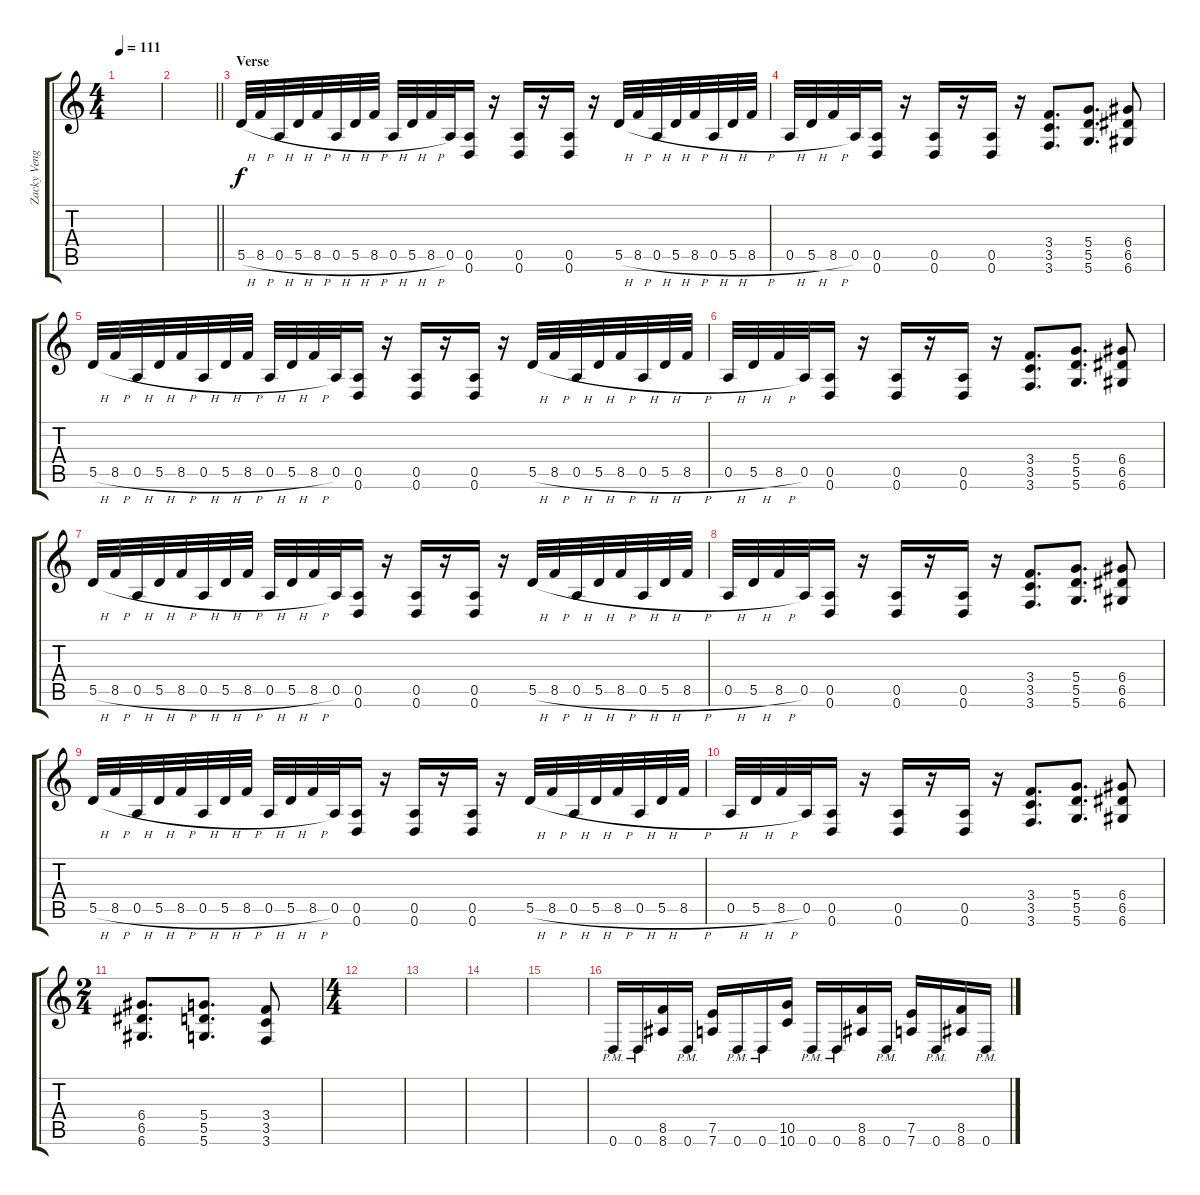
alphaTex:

\track ("Zacky Vengeance" "Zacky Veng") {instrument distortionguitar}
\staff {score tabs}
\tuning (E4 B3 G3 D3 A2 D2) {hide}
\ts (4 4)
\tempo 111
\clef g2
\ks c
|
\barLineRight lightlight
|
\section ("" "Verse")
5.5{h}.32 8.5{h}.32 0.5{h}.32 5.5{h}.32 8.5{h}.32 0.5{h}.32 5.5{h}.32 8.5{h}.32 0.5{h}.32 5.5{h}.32 8.5{h}.32 0.5.32 (0.5 0.6).16 r.16 (0.5 0.6).16 r.16 (0.5 0.6).16 r.16 5.5{h}.32 8.5{h}.32 0.5{h}.32 5.5{h}.32 8.5{h}.32 0.5{h}.32 5.5{h}.32 8.5{h}.32 |
0.5{h}.32 5.5{h}.32 8.5{h}.32 0.5.32 (0.5 0.6).16 r.16 (0.5 0.6).16 r.16 (0.5 0.6).16 r.16 (3.4 3.5 3.6).8{d} (5.4 5.5 5.6).8{d} (6.4 6.5 6.6).8 |
5.5{h}.32 8.5{h}.32 0.5{h}.32 5.5{h}.32 8.5{h}.32 0.5{h}.32 5.5{h}.32 8.5{h}.32 0.5{h}.32 5.5{h}.32 8.5{h}.32 0.5.32 (0.5 0.6).16 r.16 (0.5 0.6).16 r.16 (0.5 0.6).16 r.16 5.5{h}.32 8.5{h}.32 0.5{h}.32 5.5{h}.32 8.5{h}.32 0.5{h}.32 5.5{h}.32 8.5{h}.32 |
0.5{h}.32 5.5{h}.32 8.5{h}.32 0.5.32 (0.5 0.6).16 r.16 (0.5 0.6).16 r.16 (0.5 0.6).16 r.16 (3.4 3.5 3.6).8{d} (5.4 5.5 5.6).8{d} (6.4 6.5 6.6).8 |
5.5{h}.32 8.5{h}.32 0.5{h}.32 5.5{h}.32 8.5{h}.32 0.5{h}.32 5.5{h}.32 8.5{h}.32 0.5{h}.32 5.5{h}.32 8.5{h}.32 0.5.32 (0.5 0.6).16 r.16 (0.5 0.6).16 r.16 (0.5 0.6).16 r.16 5.5{h}.32 8.5{h}.32 0.5{h}.32 5.5{h}.32 8.5{h}.32 0.5{h}.32 5.5{h}.32 8.5{h}.32 |
0.5{h}.32 5.5{h}.32 8.5{h}.32 0.5.32 (0.5 0.6).16 r.16 (0.5 0.6).16 r.16 (0.5 0.6).16 r.16 (3.4 3.5 3.6).8{d} (5.4 5.5 5.6).8{d} (6.4 6.5 6.6).8 |
5.5{h}.32 8.5{h}.32 0.5{h}.32 5.5{h}.32 8.5{h}.32 0.5{h}.32 5.5{h}.32 8.5{h}.32 0.5{h}.32 5.5{h}.32 8.5{h}.32 0.5.32 (0.5 0.6).16 r.16 (0.5 0.6).16 r.16 (0.5 0.6).16 r.16 5.5{h}.32 8.5{h}.32 0.5{h}.32 5.5{h}.32 8.5{h}.32 0.5{h}.32 5.5{h}.32 8.5{h}.32 |
0.5{h}.32 5.5{h}.32 8.5{h}.32 0.5.32 (0.5 0.6).16 r.16 (0.5 0.6).16 r.16 (0.5 0.6).16 r.16 (3.4 3.5 3.6).8{d} (5.4 5.5 5.6).8{d} (6.4 6.5 6.6).8 |
\ts (2 4)
(6.4 6.5 6.6).8{d} (5.4 5.5 5.6).8{d} (3.4 3.5 3.6).8 |
\ts (4 4)
|
|
|
|
0.6{pm}.16 0.6{pm}.16 (8.5 8.6).16 0.6{pm}.16 (7.5 7.6).16 0.6{pm}.16 0.6{pm}.16 (10.5 10.6).16 0.6{pm}.16 0.6{pm}.16 (8.5 8.6).16 0.6{pm}.16 (7.5 7.6).16 0.6{pm}.16 (8.5 8.6).16 0.6{pm}.16
